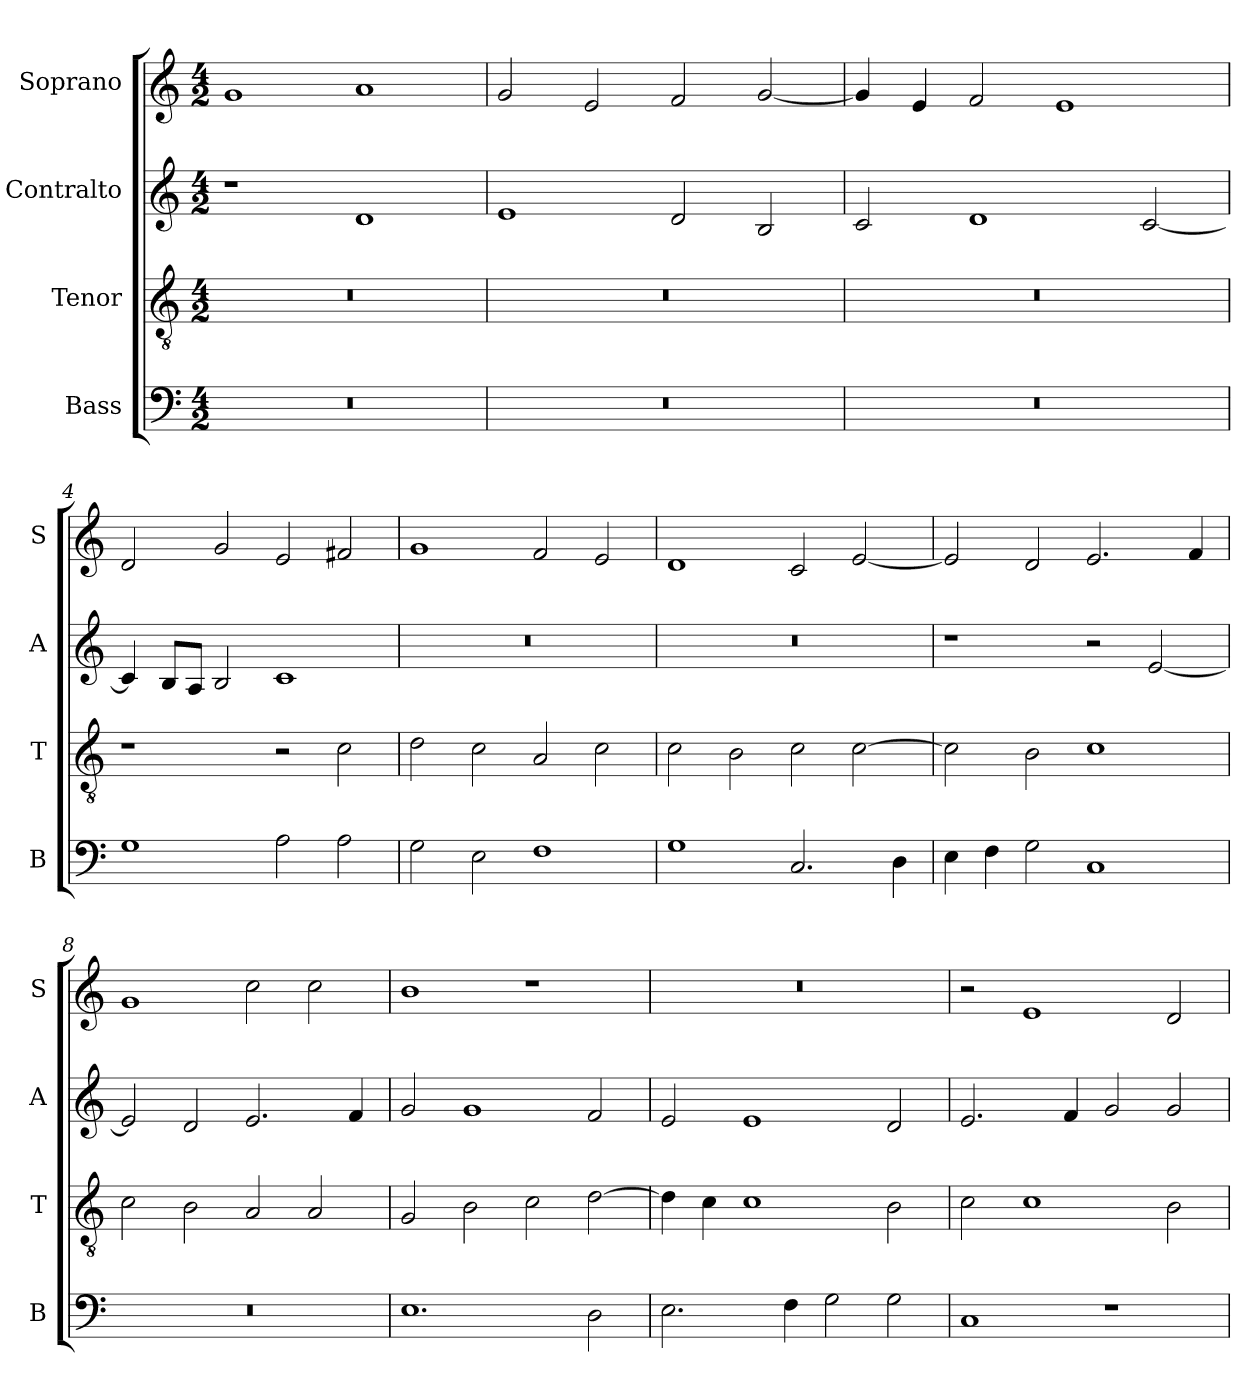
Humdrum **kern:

**kern	**kern	**kern	**kern
*part4	*part3	*part2	*part1
*staff4	*staff3	*staff2	*staff1
*I"Bass	*I"Tenor	*I"Contralto	*I"Soprano
*I'B	*I'T	*I'A	*I'S
*clefF4	*clefGv2	*clefG2	*clefG2
*k[]	*k[]	*k[]	*k[]
*G:mix	*G:mix	*G:mix	*G:mix
*M4/2	*M4/2	*M4/2	*M4/2
=1	=1	=1	=1
0r	0r	1r	1g
.	.	1d	1a
=2	=2	=2	=2
0r	0r	1e	2g
.	.	.	2e
.	.	2d	2f
.	.	2B	[2g
=3	=3	=3	=3
0r	0r	2c	4g]
.	.	.	4e
.	.	1d	2f
.	.	.	1e
.	.	[2c	.
=4	=4	=4	=4
1G	1r	4c]	2d
.	.	8B/L	.
.	.	8A/J	.
.	.	2B	2g
2A	2r	1c	2e
2A	2c	.	2f#X
=5	=5	=5	=5
2G	2d	0r	1g
2E	2c	.	.
1F	2A	.	2f
.	2c	.	2e
=6	=6	=6	=6
1G	2c	0r	1d
.	2B	.	.
2.C	2c	.	2c
.	[2c	.	[2e
4D	.	.	.
=7	=7	=7	=7
4E	2c]	1r	2e]
4F	.	.	.
2G	2B	.	2d
1C	1c	2r	2.e
.	.	[2e	.
.	.	.	4f
=8	=8	=8	=8
0r	2c	2e]	1g
.	2B	2d	.
.	2A	2.e	2cc
.	2A	.	2cc
.	.	4f	.
=9	=9	=9	=9
1.E	2G	2g	1b
.	2B	1g	.
.	2c	.	1r
2D	[2d	2f	.
=10	=10	=10	=10
2.E	4d]	2e	0r
.	4c	.	.
.	1c	1e	.
4F	.	.	.
2G	.	.	.
2G	2B	2d	.
=11	=11	=11	=11
1C	2c	2.e	2r
.	1c	.	1e
.	.	4f	.
1r	.	2g	.
.	2B	2g	2d
=	=	=	=
*-	*-	*-	*-
